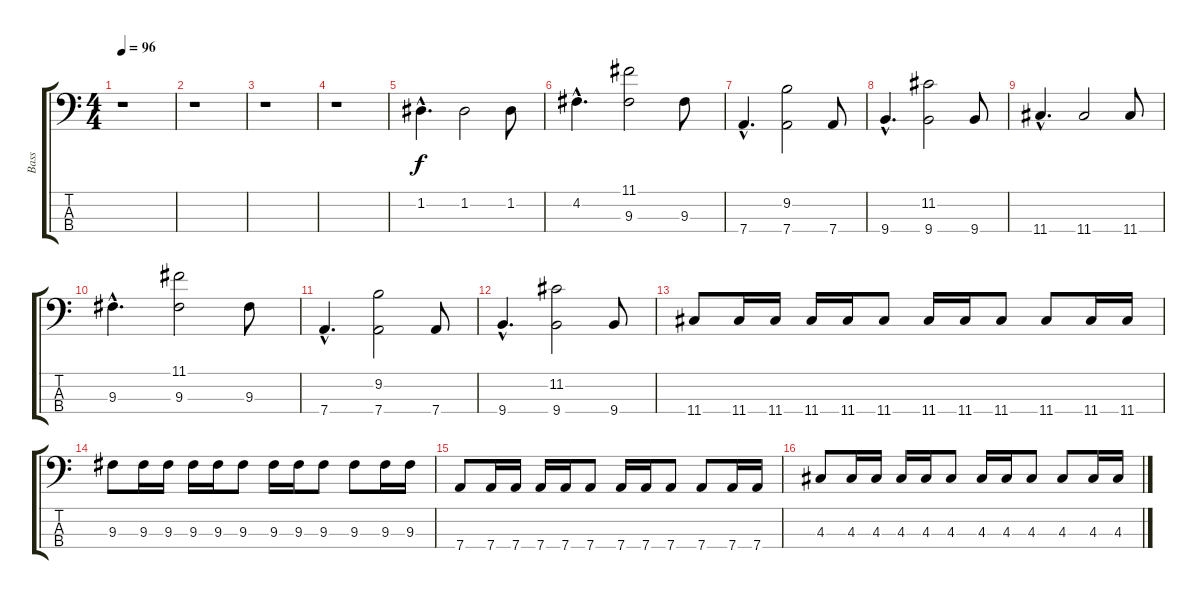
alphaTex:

\track ("Bass" "Bass") {instrument electricbassfinger}
\staff {score tabs}
\tuning (G2 D2 A1 D1) {hide}
\ts (4 4)
\tempo 96
\clef f4
\ks c
r.1{dy f instrument electricbassfinger} |
r.1 |
r.1 |
r.1 |
1.2{hac}.4{d} 1.2.2 1.2.8 |
4.2{hac}.4{d} (11.1 9.3).2 9.3.8 |
7.4{hac}.4{d} (9.2 7.4).2 7.4.8 |
9.4{hac}.4{d} (11.2 9.4).2 9.4.8 |
11.4{hac}.4{d} 11.4.2 11.4.8 |
9.3{hac}.4{d} (11.1 9.3).2 9.3.8 |
7.4{hac}.4{d} (9.2 7.4).2 7.4.8 |
9.4{hac}.4{d} (11.2 9.4).2 9.4.8 |
11.4.8 11.4.16 11.4.16 11.4.16 11.4.16 11.4.8 11.4.16 11.4.16 11.4.8 11.4.8 11.4.16 11.4.16 |
9.3.8 9.3.16 9.3.16 9.3.16 9.3.16 9.3.8 9.3.16 9.3.16 9.3.8 9.3.8 9.3.16 9.3.16 |
7.4.8 7.4.16 7.4.16 7.4.16 7.4.16 7.4.8 7.4.16 7.4.16 7.4.8 7.4.8 7.4.16 7.4.16 |
4.3.8 4.3.16 4.3.16 4.3.16 4.3.16 4.3.8 4.3.16 4.3.16 4.3.8 4.3.8 4.3.16 4.3.16
